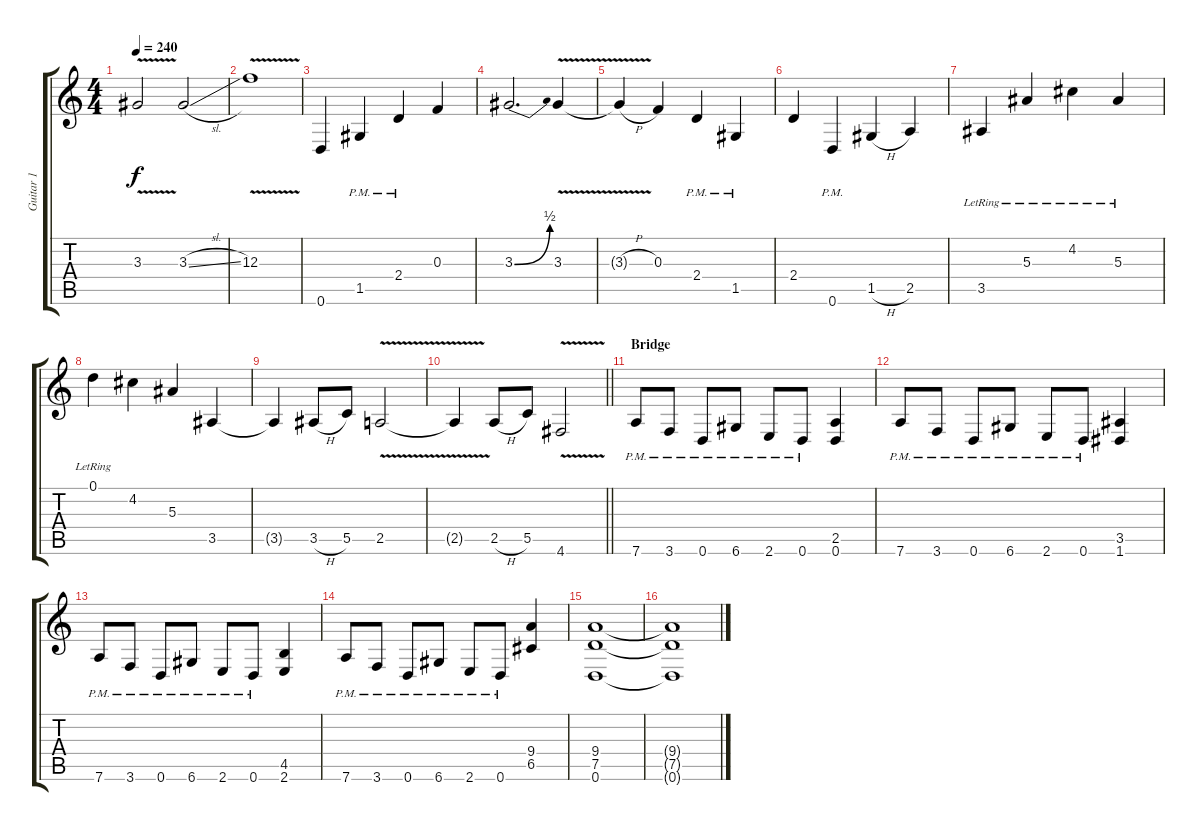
\track ("Guitar 1" "Guitar 1") {instrument distortionguitar}
\staff {score tabs}
\tuning (D4 A3 F3 C3 G2 D2) {hide}
\ts (4 4)
\tempo 240
\clef g2
\ks c
3.3{v t}.2{dy f} 3.3{sl}.2 |
12.3{v}.1 |
0.6.4 1.5{pm}.4 2.4{pm}.4 0.3.4 |
3.3{be (bend 0 0 60 2)}.2{d} 3.3{v}.4 |
3.3{v h t}.4 0.3.4 2.4{pm}.4 1.5{pm}.4 |
2.4.4 0.6{pm}.4 1.5{h}.4 2.5.4 |
3.5{lr}.4 5.3{lr}.4 4.2{lr}.4 5.3{lr}.4 |
0.1{lr}.4 4.2.4 5.3.4 3.5.4 |
3.5{t}.4 3.5{h}.8 5.5.8 2.5{v}.2 |
\barLineRight lightlight
2.5{v t}.4 2.5{h}.8 5.5.8 4.6{v}.2 |
\section ("" "Bridge")
7.6{pm}.8 3.6{pm}.8 0.6{pm}.8 6.6{pm}.8 2.6{pm}.8 0.6{pm}.8 (2.5 0.6).4 |
7.6{pm}.8 3.6{pm}.8 0.6{pm}.8 6.6{pm}.8 2.6{pm}.8 0.6{pm}.8 (3.5 1.6).4 |
7.6{pm}.8 3.6{pm}.8 0.6{pm}.8 6.6{pm}.8 2.6{pm}.8 0.6{pm}.8 (4.5 2.6).4 |
7.6{pm}.8 3.6{pm}.8 0.6{pm}.8 6.6{pm}.8 2.6{pm}.8 0.6{pm}.8 (9.4 6.5).4 |
(9.4 7.5 0.6).1 |
(9.4{t} 7.5{t} 0.6{t}).1
